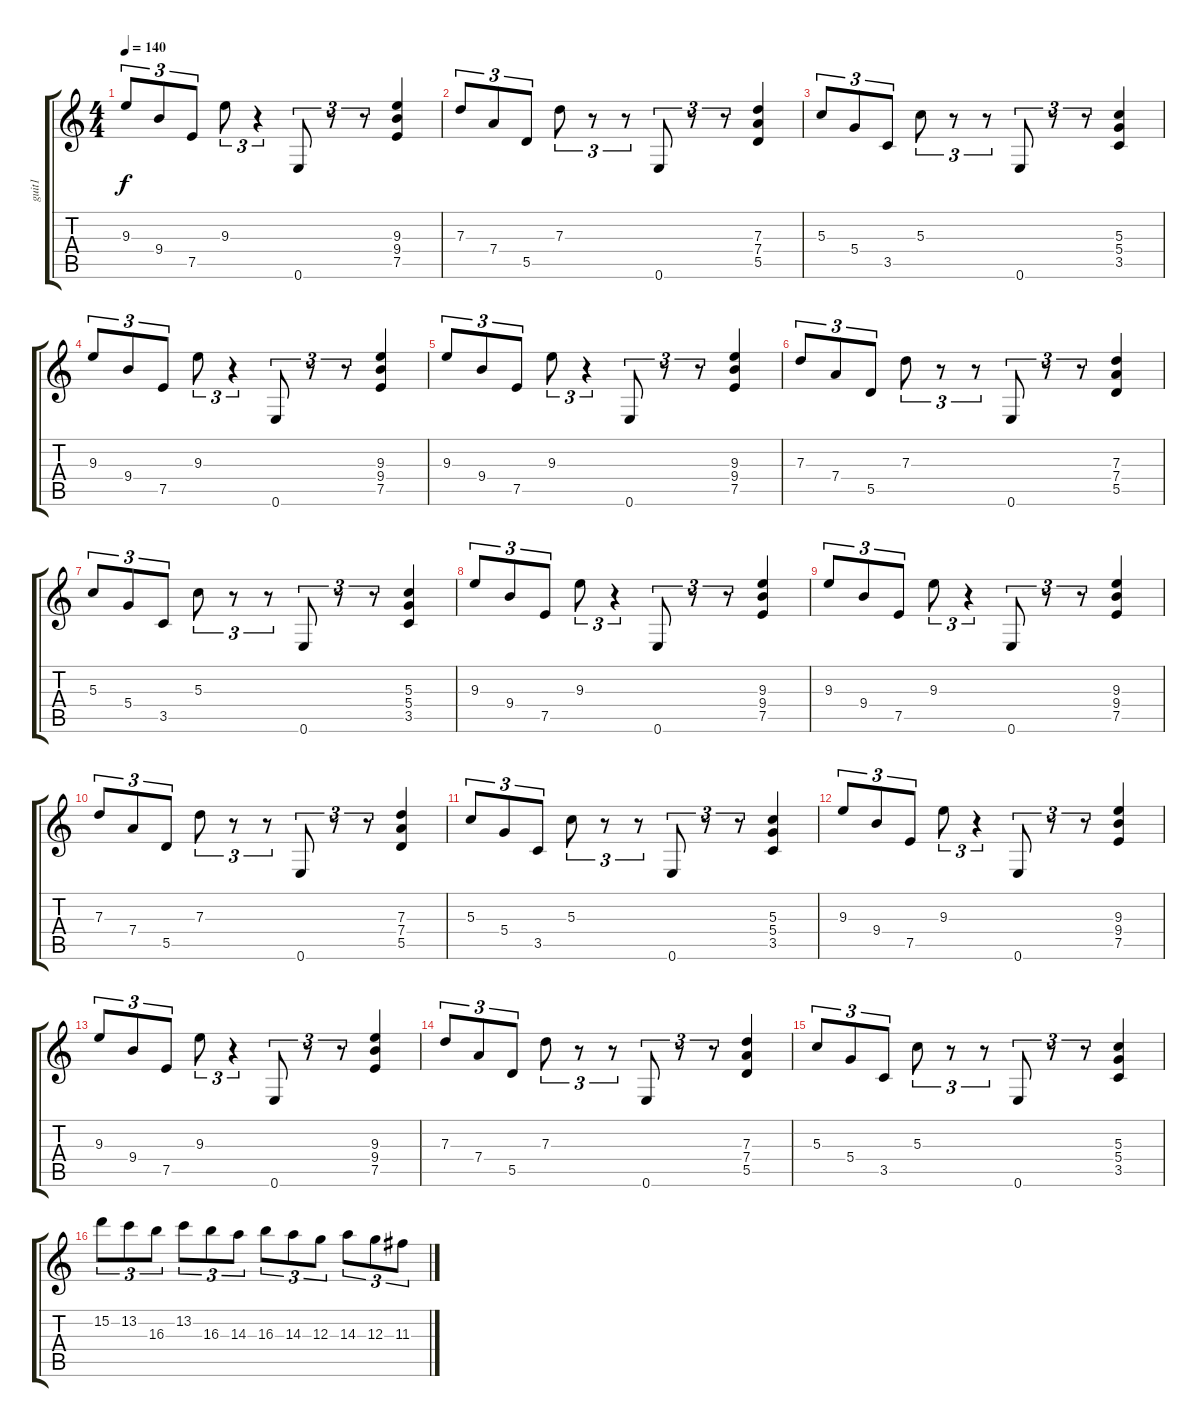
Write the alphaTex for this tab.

\track ("guit1" "guit1") {instrument distortionguitar}
\staff {score tabs}
\tuning (E4 B3 G3 D3 A2 E2) {hide}
\ts (4 4)
\tempo 140
\clef g2
\ks c
9.3.8{tu (3 2) dy f instrument distortionguitar} 9.4.8{tu (3 2)} 7.5.8{tu (3 2)} 9.3.8{tu (3 2)} r.4{tu (3 2)} 0.6.8{tu (3 2)} r.8{tu (3 2)} r.8{tu (3 2)} (9.3 9.4 7.5).4 |
7.3.8{tu (3 2)} 7.4.8{tu (3 2)} 5.5.8{tu (3 2)} 7.3.8{tu (3 2)} r.8{tu (3 2)} r.8{tu (3 2)} 0.6.8{tu (3 2)} r.8{tu (3 2)} r.8{tu (3 2)} (7.3 7.4 5.5).4 |
5.3.8{tu (3 2)} 5.4.8{tu (3 2)} 3.5.8{tu (3 2)} 5.3.8{tu (3 2)} r.8{tu (3 2)} r.8{tu (3 2)} 0.6.8{tu (3 2)} r.8{tu (3 2)} r.8{tu (3 2)} (5.3 5.4 3.5).4 |
9.3.8{tu (3 2)} 9.4.8{tu (3 2)} 7.5.8{tu (3 2)} 9.3.8{tu (3 2)} r.4{tu (3 2)} 0.6.8{tu (3 2)} r.8{tu (3 2)} r.8{tu (3 2)} (9.3 9.4 7.5).4 |
9.3.8{tu (3 2)} 9.4.8{tu (3 2)} 7.5.8{tu (3 2)} 9.3.8{tu (3 2)} r.4{tu (3 2)} 0.6.8{tu (3 2)} r.8{tu (3 2)} r.8{tu (3 2)} (9.3 9.4 7.5).4 |
7.3.8{tu (3 2)} 7.4.8{tu (3 2)} 5.5.8{tu (3 2)} 7.3.8{tu (3 2)} r.8{tu (3 2)} r.8{tu (3 2)} 0.6.8{tu (3 2)} r.8{tu (3 2)} r.8{tu (3 2)} (7.3 7.4 5.5).4 |
5.3.8{tu (3 2)} 5.4.8{tu (3 2)} 3.5.8{tu (3 2)} 5.3.8{tu (3 2)} r.8{tu (3 2)} r.8{tu (3 2)} 0.6.8{tu (3 2)} r.8{tu (3 2)} r.8{tu (3 2)} (5.3 5.4 3.5).4 |
9.3.8{tu (3 2)} 9.4.8{tu (3 2)} 7.5.8{tu (3 2)} 9.3.8{tu (3 2)} r.4{tu (3 2)} 0.6.8{tu (3 2)} r.8{tu (3 2)} r.8{tu (3 2)} (9.3 9.4 7.5).4 |
9.3.8{tu (3 2)} 9.4.8{tu (3 2)} 7.5.8{tu (3 2)} 9.3.8{tu (3 2)} r.4{tu (3 2)} 0.6.8{tu (3 2)} r.8{tu (3 2)} r.8{tu (3 2)} (9.3 9.4 7.5).4 |
7.3.8{tu (3 2)} 7.4.8{tu (3 2)} 5.5.8{tu (3 2)} 7.3.8{tu (3 2)} r.8{tu (3 2)} r.8{tu (3 2)} 0.6.8{tu (3 2)} r.8{tu (3 2)} r.8{tu (3 2)} (7.3 7.4 5.5).4 |
5.3.8{tu (3 2)} 5.4.8{tu (3 2)} 3.5.8{tu (3 2)} 5.3.8{tu (3 2)} r.8{tu (3 2)} r.8{tu (3 2)} 0.6.8{tu (3 2)} r.8{tu (3 2)} r.8{tu (3 2)} (5.3 5.4 3.5).4 |
9.3.8{tu (3 2)} 9.4.8{tu (3 2)} 7.5.8{tu (3 2)} 9.3.8{tu (3 2)} r.4{tu (3 2)} 0.6.8{tu (3 2)} r.8{tu (3 2)} r.8{tu (3 2)} (9.3 9.4 7.5).4 |
9.3.8{tu (3 2)} 9.4.8{tu (3 2)} 7.5.8{tu (3 2)} 9.3.8{tu (3 2)} r.4{tu (3 2)} 0.6.8{tu (3 2)} r.8{tu (3 2)} r.8{tu (3 2)} (9.3 9.4 7.5).4 |
7.3.8{tu (3 2)} 7.4.8{tu (3 2)} 5.5.8{tu (3 2)} 7.3.8{tu (3 2)} r.8{tu (3 2)} r.8{tu (3 2)} 0.6.8{tu (3 2)} r.8{tu (3 2)} r.8{tu (3 2)} (7.3 7.4 5.5).4 |
5.3.8{tu (3 2)} 5.4.8{tu (3 2)} 3.5.8{tu (3 2)} 5.3.8{tu (3 2)} r.8{tu (3 2)} r.8{tu (3 2)} 0.6.8{tu (3 2)} r.8{tu (3 2)} r.8{tu (3 2)} (5.3 5.4 3.5).4 |
15.2.8{tu (3 2)} 13.2.8{tu (3 2)} 16.3.8{tu (3 2)} 13.2.8{tu (3 2)} 16.3.8{tu (3 2)} 14.3.8{tu (3 2)} 16.3.8{tu (3 2)} 14.3.8{tu (3 2)} 12.3.8{tu (3 2)} 14.3.8{tu (3 2)} 12.3.8{tu (3 2)} 11.3.8{tu (3 2)}
